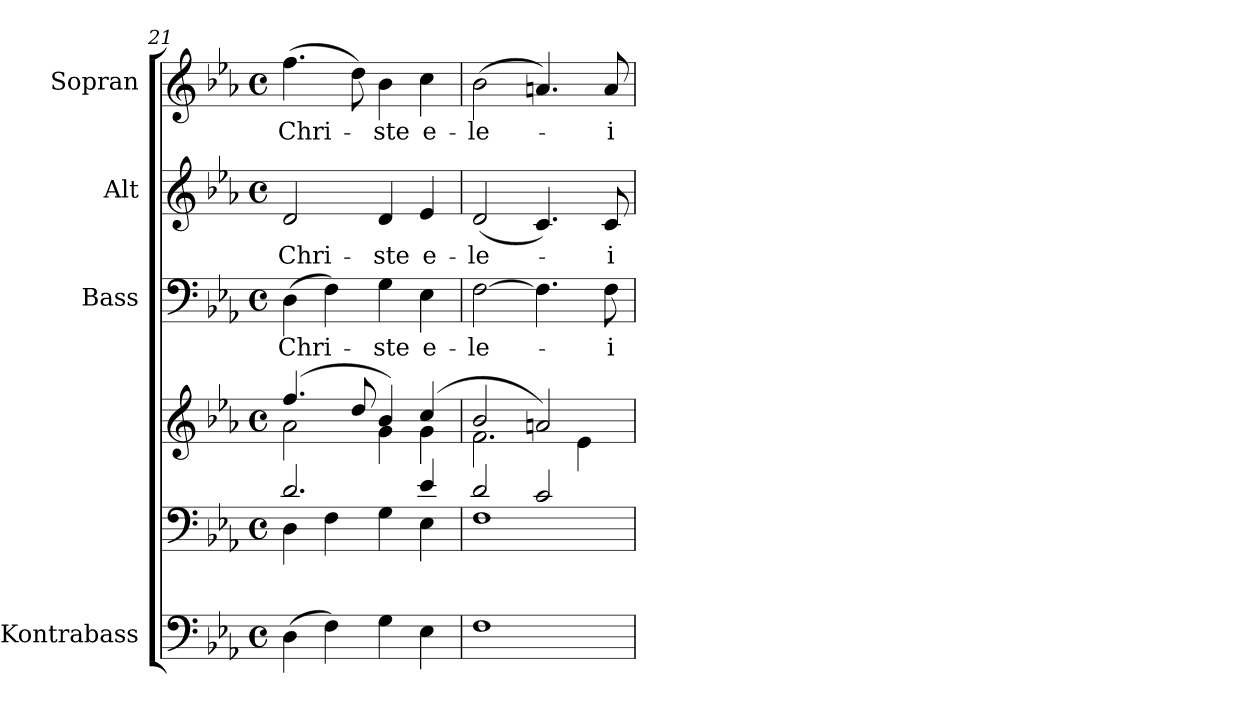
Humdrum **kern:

**kern	**kern	**kern	**kern	**text	**kern	**text	**kern	**text
*part5	*part4	*part4	*part3	*part3	*part2	*part2	*part1	*part1
*staff6	*staff5	*staff4	*staff3	*staff3	*staff2	*staff2	*staff1	*staff1
*I"Kontrabass	*	*	*I"Bass	*	*I"Alt	*	*I"Sopran	*
*I'Kb.	*	*	*I'B.	*	*I'A.	*	*I'S.	*
*clefF4	*clefF4	*clefG2	*clefF4	*	*clefG2	*	*clefG2	*
*ITrd7c12	*	*	*	*	*	*	*	*
*k[b-e-a-]	*k[b-e-a-]	*k[b-e-a-]	*k[b-e-a-]	*	*k[b-e-a-]	*	*k[b-e-a-]	*
*E-:	*E-:	*E-:	*E-:	*	*E-:	*	*E-:	*
*M4/4	*M4/4	*M4/4	*M4/4	*	*M4/4	*	*M4/4	*
*met(c)	*met(c)	*met(c)	*met(c)	*	*met(c)	*	*met(c)	*
=21	=21	=21	=21	=21	=21	=21	=21	=21
*	*^	*^	*	*	*	*	*	*
!	!	!	!	!	!	!LO:LY:b	!	!LO:LY:b	!	!LO:LY:b
(>4DD\	2.d/	4D\	(4.ff/	2a-\	(>4D\	Chri-	2d/	Chri-	(>4.ff\	Chri-
4FF\)	.	4F\	.	.	4F\)	.	.	.	.	.
.	.	.	8dd/	.	.	.	.	.	8dd\)	.
!	!	!	!	!	!	!LO:LY:b	!	!LO:LY:b	!	!LO:LY:b
4GG\	.	4G\	4b-/)	4g\	4G\	-ste	4d/	-ste	4b-\	-ste
!	!	!	!	!	!	!LO:LY:b	!	!LO:LY:b	!	!LO:LY:b
4EE-\	4e-/	4E-\	(4cc/	4g\	4E-\	e-	4e-/	e-	4cc\	e-
!!LO:PB:g=z
=22	=22	=22	=22	=22	=22	=22	=22	=22	=22	=22
!	!	!	!	!	!	!LO:LY:b	!	!LO:LY:b	!	!LO:LY:b
1FF	2d/	1F	2b-/	2.f\	[2F\	-le-	(<2d/	-le-	(>2b-\	-le-
.	2c/	.	2an/)	.	4.F\]	.	4.c/)	.	4.an/)	.
.	.	.	.	4e-\	.	.	.	.	.	.
!	!	!	!	!	!	!LO:LY:b	!	!LO:LY:b	!	!LO:LY:b
.	.	.	.	.	8F\	-i-	8c/	-i-	8a/	-i-
*	*v	*v	*	*	*	*	*	*	*	*
*	*	*v	*v	*	*	*	*	*	*
=	=	=	=	=	=	=	=	=
*-	*-	*-	*-	*-	*-	*-	*-	*-
